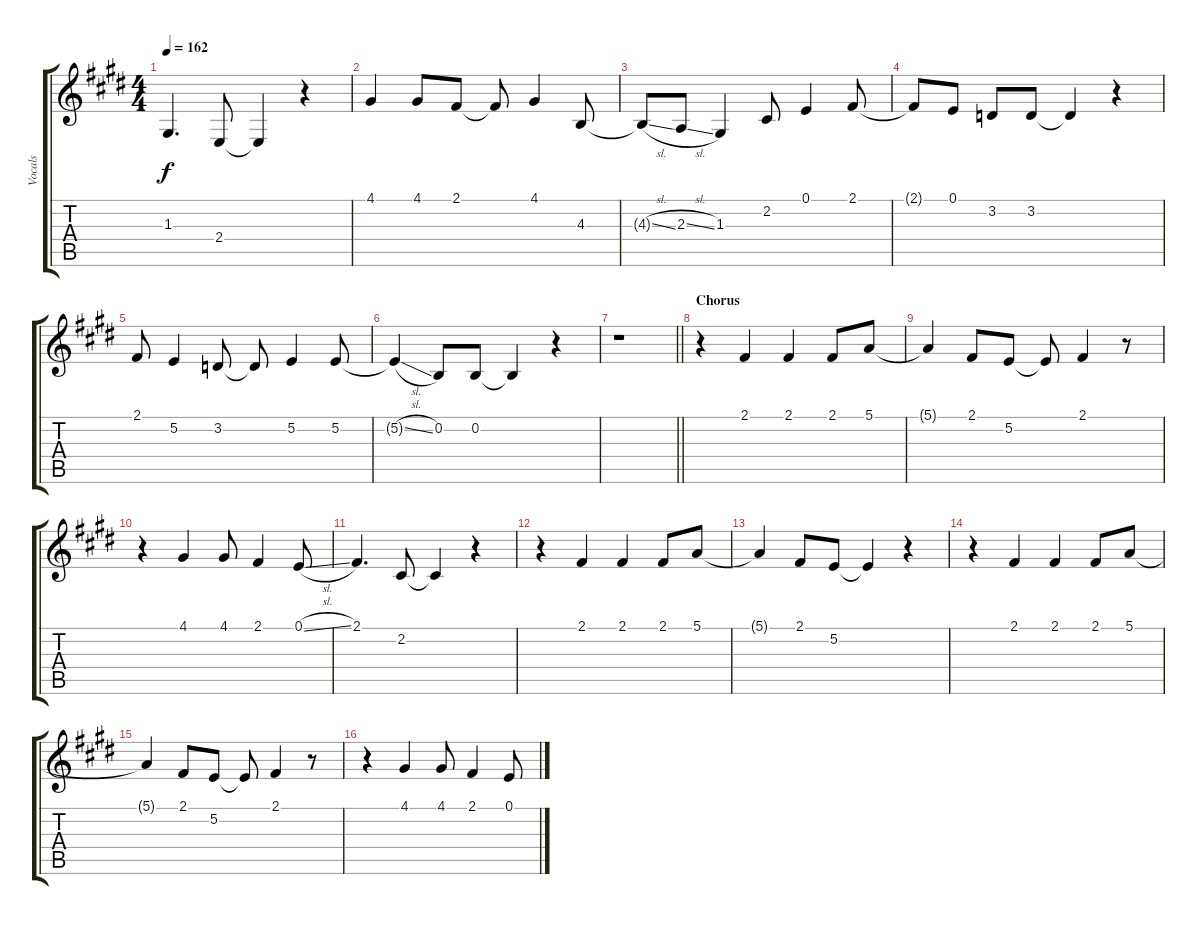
\track ("Vocals" "Vocals") {instrument lead6voice}
\staff {score tabs}
\tuning (E4 B3 G3 D3 A2 E2) {hide}
\ts (4 4)
\tempo 162
\clef g2
\ks e
1.3{t}.4{d dy f} 2.4.8 2.4{t}.4 r.4 |
4.1.4 4.1.8 2.1.8 2.1{t}.8 4.1.4 4.3.8 |
4.3{sl t}.8 2.3{sl}.8 1.3.4 2.2.8 0.1.4 2.1.8 |
2.1{t}.8 0.1.8 3.2.8 3.2.8 3.2{t}.4 r.4 |
2.1.8 5.2.4 3.2.8 3.2{t}.8 5.2.4 5.2.8 |
5.2{sl t}.4 0.2.8 0.2.8 0.2{t}.4 r.4 |
\barLineRight lightlight
r.1 |
\section ("" "Chorus")
r.4 2.1.4 2.1.4 2.1.8 5.1.8 |
5.1{t}.4 2.1.8 5.2.8 5.2{t}.8 2.1.4 r.8 |
r.4 4.1.4 4.1.8 2.1.4 0.1{sl}.8 |
2.1.4{d} 2.2.8 2.2{t}.4 r.4 |
r.4 2.1.4 2.1.4 2.1.8 5.1.8 |
5.1{t}.4 2.1.8 5.2.8 5.2{t}.4 r.4 |
r.4 2.1.4 2.1.4 2.1.8 5.1.8 |
5.1{t}.4 2.1.8 5.2.8 5.2{t}.8 2.1.4 r.8 |
r.4 4.1.4 4.1.8 2.1.4 0.1{sl}.8
